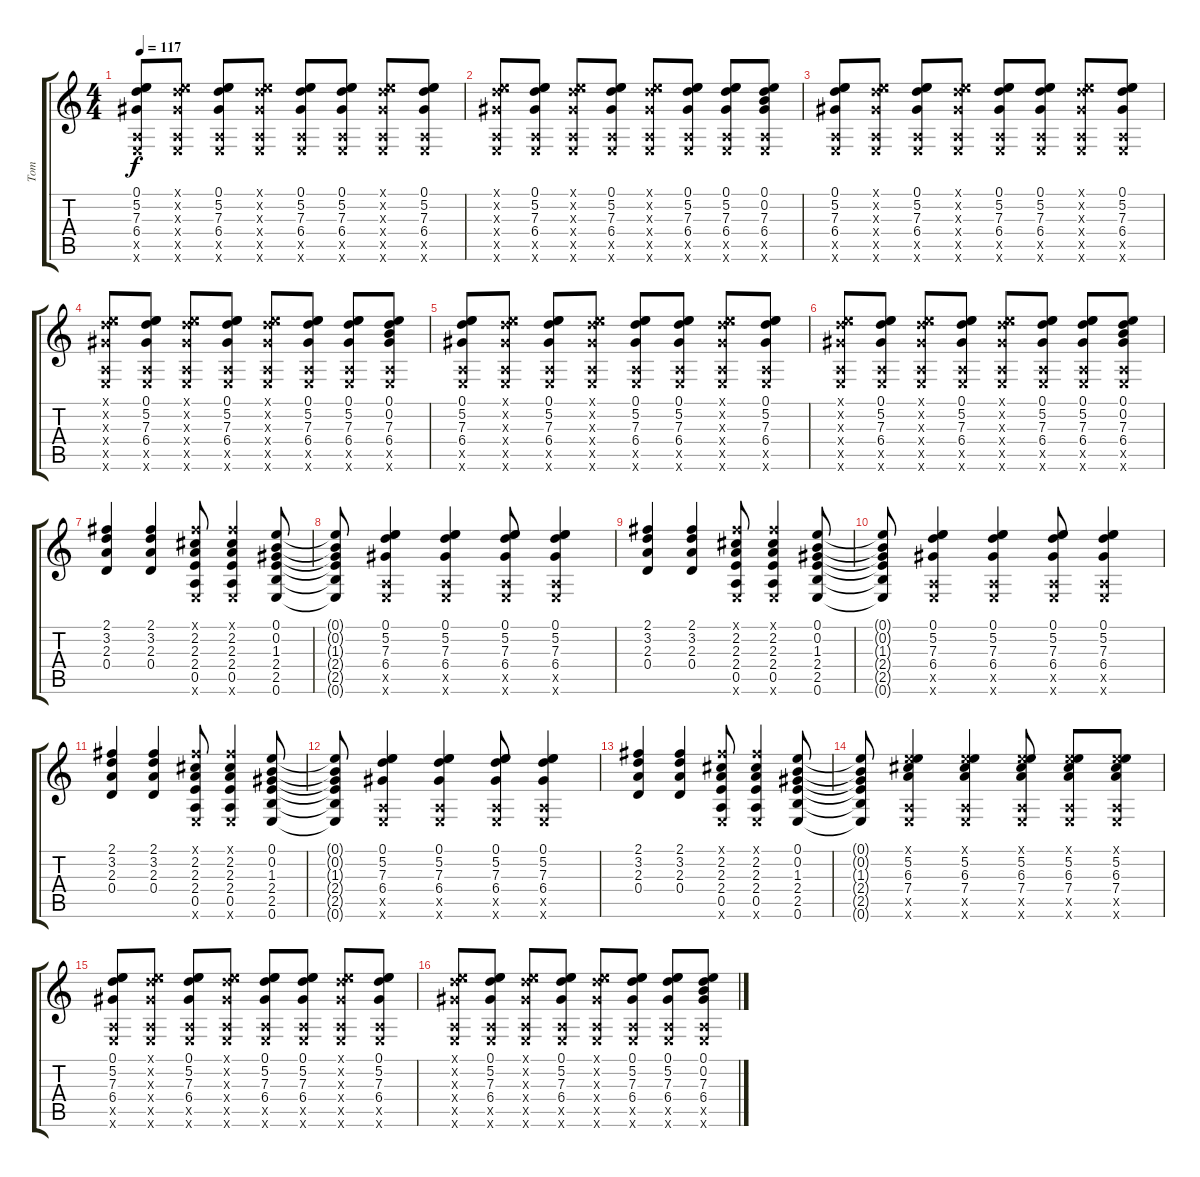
\track ("Tom" "Tom") {instrument acousticguitarsteel}
\staff {score tabs}
\tuning (E4 B3 G3 D3 A2 E2) {hide}
\ts (4 4)
\tempo 117
\clef g2
\ks c
(0.1 5.2 7.3 6.4 0.5{x} 0.6{x}).8{dy f} (0.1{x} 5.2{x} 7.3{x} 6.4{x} 0.5{x} 0.6{x}).8 (0.1 5.2 7.3 6.4 0.5{x} 0.6{x}).8 (0.1{x} 5.2{x} 7.3{x} 6.4{x} 0.5{x} 0.6{x}).8 (0.1 5.2 7.3 6.4 0.5{x} 0.6{x}).8 (0.1 5.2 7.3 6.4 0.5{x} 0.6{x}).8 (0.1{x} 5.2{x} 7.3{x} 6.4{x} 0.5{x} 0.6{x}).8 (0.1 5.2 7.3 6.4 0.5{x} 0.6{x}).8 |
(0.1{x} 5.2{x} 7.3{x} 6.4{x} 0.5{x} 0.6{x}).8 (0.1 5.2 7.3 6.4 0.5{x} 0.6{x}).8 (0.1{x} 5.2{x} 7.3{x} 6.4{x} 0.5{x} 0.6{x}).8 (0.1 5.2 7.3 6.4 0.5{x} 0.6{x}).8 (0.1{x} 5.2{x} 7.3{x} 6.4{x} 0.5{x} 0.6{x}).8 (0.1 5.2 7.3 6.4 0.5{x} 0.6{x}).8 (0.1 5.2 7.3 6.4 0.5{x} 0.6{x}).8 (0.1 0.2 7.3 6.4 0.5{x} 0.6{x}).8 |
(0.1 5.2 7.3 6.4 0.5{x} 0.6{x}).8 (0.1{x} 5.2{x} 7.3{x} 6.4{x} 0.5{x} 0.6{x}).8 (0.1 5.2 7.3 6.4 0.5{x} 0.6{x}).8 (0.1{x} 5.2{x} 7.3{x} 6.4{x} 0.5{x} 0.6{x}).8 (0.1 5.2 7.3 6.4 0.5{x} 0.6{x}).8 (0.1 5.2 7.3 6.4 0.5{x} 0.6{x}).8 (0.1{x} 5.2{x} 7.3{x} 6.4{x} 0.5{x} 0.6{x}).8 (0.1 5.2 7.3 6.4 0.5{x} 0.6{x}).8 |
(0.1{x} 5.2{x} 7.3{x} 6.4{x} 0.5{x} 0.6{x}).8 (0.1 5.2 7.3 6.4 0.5{x} 0.6{x}).8 (0.1{x} 5.2{x} 7.3{x} 6.4{x} 0.5{x} 0.6{x}).8 (0.1 5.2 7.3 6.4 0.5{x} 0.6{x}).8 (0.1{x} 5.2{x} 7.3{x} 6.4{x} 0.5{x} 0.6{x}).8 (0.1 5.2 7.3 6.4 0.5{x} 0.6{x}).8 (0.1 5.2 7.3 6.4 0.5{x} 0.6{x}).8 (0.1 0.2 7.3 6.4 0.5{x} 0.6{x}).8 |
(0.1 5.2 7.3 6.4 0.5{x} 0.6{x}).8 (0.1{x} 5.2{x} 7.3{x} 6.4{x} 0.5{x} 0.6{x}).8 (0.1 5.2 7.3 6.4 0.5{x} 0.6{x}).8 (0.1{x} 5.2{x} 7.3{x} 6.4{x} 0.5{x} 0.6{x}).8 (0.1 5.2 7.3 6.4 0.5{x} 0.6{x}).8 (0.1 5.2 7.3 6.4 0.5{x} 0.6{x}).8 (0.1{x} 5.2{x} 7.3{x} 6.4{x} 0.5{x} 0.6{x}).8 (0.1 5.2 7.3 6.4 0.5{x} 0.6{x}).8 |
(0.1{x} 5.2{x} 7.3{x} 6.4{x} 0.5{x} 0.6{x}).8 (0.1 5.2 7.3 6.4 0.5{x} 0.6{x}).8 (0.1{x} 5.2{x} 7.3{x} 6.4{x} 0.5{x} 0.6{x}).8 (0.1 5.2 7.3 6.4 0.5{x} 0.6{x}).8 (0.1{x} 5.2{x} 7.3{x} 6.4{x} 0.5{x} 0.6{x}).8 (0.1 5.2 7.3 6.4 0.5{x} 0.6{x}).8 (0.1 5.2 7.3 6.4 0.5{x} 0.6{x}).8 (0.1 0.2 7.3 6.4 0.5{x} 0.6{x}).8 |
(2.1 3.2 2.3 0.4).4 (2.1 3.2 2.3 0.4).4 (2.1{x} 2.2 2.3 2.4 0.5 0.6{x}).8 (2.1{x} 2.2 2.3 2.4 0.5 0.6{x}).4 (0.1 0.2 1.3 2.4 2.5 0.6).8 |
(0.1{t} 0.2{t} 1.3{t} 2.4{t} 2.5{t} 0.6{t}).8 (0.1 5.2 7.3 6.4 0.5{x} 0.6{x}).4 (0.1 5.2 7.3 6.4 0.5{x} 0.6{x}).4 (0.1 5.2 7.3 6.4 0.5{x} 0.6{x}).8 (0.1 5.2 7.3 6.4 0.5{x} 0.6{x}).4 |
(2.1 3.2 2.3 0.4).4 (2.1 3.2 2.3 0.4).4 (2.1{x} 2.2 2.3 2.4 0.5 0.6{x}).8 (2.1{x} 2.2 2.3 2.4 0.5 0.6{x}).4 (0.1 0.2 1.3 2.4 2.5 0.6).8 |
(0.1{t} 0.2{t} 1.3{t} 2.4{t} 2.5{t} 0.6{t}).8 (0.1 5.2 7.3 6.4 0.5{x} 0.6{x}).4 (0.1 5.2 7.3 6.4 0.5{x} 0.6{x}).4 (0.1 5.2 7.3 6.4 0.5{x} 0.6{x}).8 (0.1 5.2 7.3 6.4 0.5{x} 0.6{x}).4 |
(2.1 3.2 2.3 0.4).4 (2.1 3.2 2.3 0.4).4 (2.1{x} 2.2 2.3 2.4 0.5 0.6{x}).8 (2.1{x} 2.2 2.3 2.4 0.5 0.6{x}).4 (0.1 0.2 1.3 2.4 2.5 0.6).8 |
(0.1{t} 0.2{t} 1.3{t} 2.4{t} 2.5{t} 0.6{t}).8 (0.1 5.2 7.3 6.4 0.5{x} 0.6{x}).4 (0.1 5.2 7.3 6.4 0.5{x} 0.6{x}).4 (0.1 5.2 7.3 6.4 0.5{x} 0.6{x}).8 (0.1 5.2 7.3 6.4 0.5{x} 0.6{x}).4 |
(2.1 3.2 2.3 0.4).4 (2.1 3.2 2.3 0.4).4 (2.1{x} 2.2 2.3 2.4 0.5 0.6{x}).8 (2.1{x} 2.2 2.3 2.4 0.5 0.6{x}).4 (0.1 0.2 1.3 2.4 2.5 0.6).8 |
(0.1{t} 0.2{t} 1.3{t} 2.4{t} 2.5{t} 0.6{t}).8 (0.1{x} 5.2 6.3 7.4 0.5{x} 0.6{x}).4 (0.1{x} 5.2 6.3 7.4 0.5{x} 0.6{x}).4 (0.1{x} 5.2 6.3 7.4 0.5{x} 0.6{x}).8 (0.1{x} 5.2 6.3 7.4 0.5{x} 0.6{x}).8 (0.1{x} 5.2 6.3 7.4 0.5{x} 0.6{x}).8 |
(0.1 5.2 7.3 6.4 0.5{x} 0.6{x}).8 (0.1{x} 5.2{x} 7.3{x} 6.4{x} 0.5{x} 0.6{x}).8 (0.1 5.2 7.3 6.4 0.5{x} 0.6{x}).8 (0.1{x} 5.2{x} 7.3{x} 6.4{x} 0.5{x} 0.6{x}).8 (0.1 5.2 7.3 6.4 0.5{x} 0.6{x}).8 (0.1 5.2 7.3 6.4 0.5{x} 0.6{x}).8 (0.1{x} 5.2{x} 7.3{x} 6.4{x} 0.5{x} 0.6{x}).8 (0.1 5.2 7.3 6.4 0.5{x} 0.6{x}).8 |
(0.1{x} 5.2{x} 7.3{x} 6.4{x} 0.5{x} 0.6{x}).8 (0.1 5.2 7.3 6.4 0.5{x} 0.6{x}).8 (0.1{x} 5.2{x} 7.3{x} 6.4{x} 0.5{x} 0.6{x}).8 (0.1 5.2 7.3 6.4 0.5{x} 0.6{x}).8 (0.1{x} 5.2{x} 7.3{x} 6.4{x} 0.5{x} 0.6{x}).8 (0.1 5.2 7.3 6.4 0.5{x} 0.6{x}).8 (0.1 5.2 7.3 6.4 0.5{x} 0.6{x}).8 (0.1 0.2 7.3 6.4 0.5{x} 0.6{x}).8
